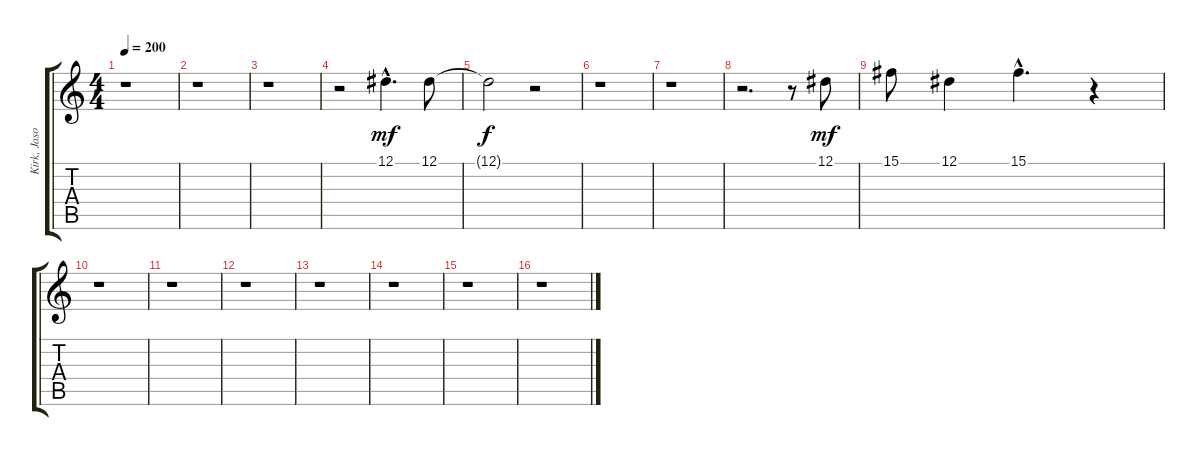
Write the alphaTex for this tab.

\track ("Kirk, Jason and Lars Vocals" "Kirk, Jaso") {instrument choiraahs}
\staff {score tabs}
\tuning (Eb4 Bb3 Gb3 Db3 Ab2 Eb2) {hide}
\ts (4 4)
\tempo 200
\clef g2
\ks c
r.1{dy mf} |
r.1 |
r.1 |
r.2 12.1{hac}.4{d} 12.1.8 |
12.1{t}.2{dy f} r.2 |
r.1 |
r.1 |
r.2{d} r.8 12.1.8{dy mf} |
15.1.8 12.1.4 15.1{hac}.4{d} r.4 |
r.1 |
r.1 |
r.1 |
r.1 |
r.1 |
r.1 |
r.1
